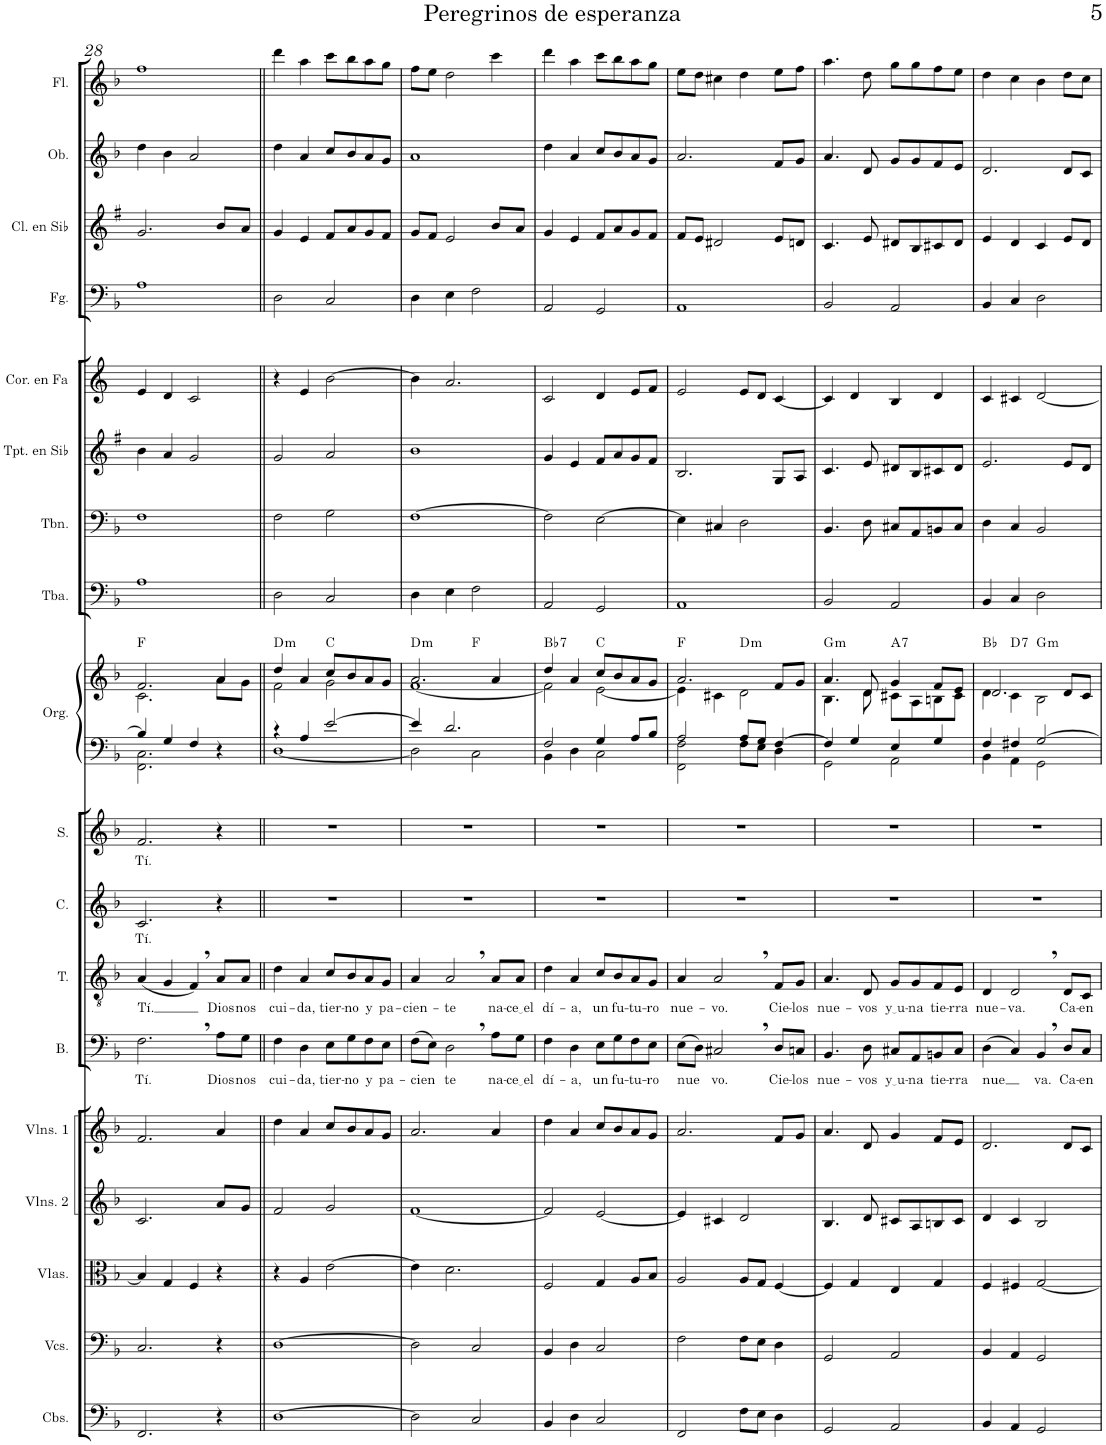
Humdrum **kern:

**kern	**kern	**kern	**kern	**kern	**kern	**text	**kern	**text	**kern	**text	**kern	**text	**harte	**kern	**kern	**harte	**kern	**kern	**kern	**kern	**kern	**kern	**kern	**kern
*part18	*part17	*part16	*part15	*part14	*part13	*part13	*part12	*part12	*part11	*part11	*part10	*part10	*part10	*part9	*part9	*part9	*part8	*part7	*part6	*part5	*part4	*part3	*part2	*part1
*staff19	*staff18	*staff17	*staff16	*staff15	*staff14	*staff14	*staff13	*staff13	*staff12	*staff12	*staff11	*staff11	*	*staff10	*staff9	*	*staff8	*staff7	*staff6	*staff5	*staff4	*staff3	*staff2	*staff1
*I"Contrabajos	*I"Violonchelos	*I"Violas	*I"Violines 2	*I"Violines 1	*I"Bajo	*	*I"Tenor	*	*I"Contralto	*	*I"Soprano	*	*	*I"Órgano	*	*	*I"Tuba	*I"Trombón	*I"Trompeta en Sib	*I"Trompa en Fa	*I"Fagot	*I"Clarinete en Sib	*I"Oboe	*I"Flauta
*I'Cbs.	*I'Vcs.	*I'Vlas.	*I'Vlns. 2	*I'Vlns. 1	*I'B.	*	*I'T.	*	*I'C.	*	*I'S.	*	*	*	*	*	*I'Tba.	*I'Tbn.	*I'Tpt. en Sib	*	*I'Fg.	*I'Cl. en Sib	*I'Ob.	*I'Fl.
!!LO:PB:g=z
*clefF4	*clefF4	*clefC3	*clefG2	*clefG2	*clefF4	*	*clefGv2	*	*clefG2	*	*clefG2	*	*	*clefF4	*clefG2	*	*clefF4	*clefF4	*clefG2	*clefG2	*clefF4	*clefG2	*clefG2	*clefG2
*Trd7c12	*	*	*	*	*	*	*	*	*	*	*	*	*	*	*	*	*	*	*Trd1c2	*Trd4c7	*	*Trd1c2	*	*
*k[b-]	*k[b-]	*k[b-]	*k[b-]	*k[b-]	*k[b-]	*	*k[b-]	*	*k[b-]	*	*k[b-]	*	*	*k[b-]	*k[b-]	*	*k[b-]	*k[b-]	*k[f#]	*k[]	*k[b-]	*k[f#]	*k[b-]	*k[b-]
*M4/4	*M4/4	*M4/4	*M4/4	*M4/4	*M4/4	*	*M4/4	*	*M4/4	*	*M4/4	*	*	*M4/4	*M4/4	*	*M4/4	*M4/4	*M4/4	*M4/4	*M4/4	*M4/4	*M4/4	*M4/4
*met(c)	*met(c)	*met(c)	*met(c)	*met(c)	*met(c)	*	*met(c)	*	*met(c)	*	*met(c)	*	*	*met(c)	*met(c)	*	*met(c)	*met(c)	*met(c)	*met(c)	*met(c)	*met(c)	*met(c)	*met(c)
=28	=28	=28	=28	=28	=28	=28	=28	=28	=28	=28	=28	=28	=28	=28	=28	=28	=28	=28	=28	=28	=28	=28	=28	=28
!	!	!	!	!	!	!LO:LY:b	!	!LO:LY:b	!	!LO:LY:b	!	!LO:LY:b	!	!	!	!	!	!	!	!	!	!	!	!
*	*	*	*	*	*	*	*	*	*	*	*	*	*	*^	*^	*	*	*	*	*	*	*	*	*
2.FF/	2.C/	4B-/]	2.c/	2.f/	2.F,\	Tí.	(4A/	Tí.	2.c/	Tí.	2.f/	Tí.	F:maj	4B-/]	2.FF\ 2.C\	2.f/	2.c\	F:maj	1A	1F	4b\	4e/	1A	2.g/	4dd\	1ff
.	.	4G/	.	.	.	.	4G/	.	.	.	.	.	.	4G/	.	.	.	.	.	.	4a/	4d/	.	.	4b-\	.
.	.	4F/	.	.	.	.	4F,/)	.	.	.	.	.	.	4F/	.	.	.	.	.	.	2g/	2c/	.	.	2a/	.
!	!	!	!	!	!	!LO:LY:b	!	!LO:LY:b	!	!	!	!	!	!	!	!	!	!	!	!	!	!	!	!	!	!
4r	4r	4r	8a/L	4a/	8A\L	Dios	8A/L	Dios	4r	.	4r	.	.	4r	4ryy	4a/	8a\L	.	.	.	.	.	.	8b/L	.	.
!	!	!	!	!	!	!LO:LY:b	!	!LO:LY:b	!	!	!	!	!	!	!	!	!	!	!	!	!	!	!	!	!	!
.	.	.	8g/J	.	8G\J	nos	8A/J	nos	.	.	.	.	.	.	.	.	8g\J	.	.	.	.	.	.	8a/J	.	.
=29||	=29||	=29||	=29||	=29||	=29||	=29||	=29||	=29||	=29||	=29||	=29||	=29||	=29||	=29||	=29||	=29||	=29||	=29||	=29||	=29||	=29||	=29||	=29||	=29||	=29||	=29||
!	!	!	!	!	!	!LO:LY:b	!	!LO:LY:b	!	!	!	!	!LO:H:kt=m	!	!	!	!	!LO:H:kt=m	!	!	!	!	!	!	!	!
*	*	*	*	*	*	*	*	*	*	*	*^	*	*	*	*	*	*	*	*	*	*	*	*	*	*	*
[1D	[1D	4r	2f/	4dd\	4F\	cui-	4d\	cui-	1r	.	1r	2ryy	.	D:min	4r	[1D	4dd/	2f\	D:min	2D\	2F\	2g/	4r	2D\	4g/	4dd\	4ddd\
!	!	!	!	!	!	!LO:LY:b	!	!LO:LY:b	!	!	!	!	!	!	!	!	!	!	!	!	!	!	!	!	!	!	!
.	.	4A/	.	4a/	4D\	-da,	4A/	-da,	.	.	.	.	.	.	4A/	.	4a/	.	.	.	.	.	4e/	.	4e/	4a/	4aa\
!	!	!	!	!	!	!LO:LY:b	!	!LO:LY:b	!	!	!	!	!	!	!	!	!	!	!	!	!	!	!	!	!	!	!
.	.	[2e\	2g/	8cc/L	8E\L	tier-	8c/L	tier-	.	.	.	2ryy	.	C:maj	[2e/	.	8cc/L	2g\	C:maj	2C/	2G\	2a/	[2b\	2C/	8f#/L	8cc/L	8ccc\L
!	!	!	!	!	!	!LO:LY:b	!	!LO:LY:b	!	!	!	!	!	!	!	!	!	!	!	!	!	!	!	!	!	!	!
.	.	.	.	8b-/	8G\	-no	8B-/	-no	.	.	.	.	.	.	.	.	8b-/	.	.	.	.	.	.	.	8a/	8b-/	8bb-\
!	!	!	!	!	!	!LO:LY:b	!	!LO:LY:b	!	!	!	!	!	!	!	!	!	!	!	!	!	!	!	!	!	!	!
.	.	.	.	8a/	8F\	y	8A/	y	.	.	.	.	.	.	.	.	8a/	.	.	.	.	.	.	.	8g/	8a/	8aa\
!	!	!	!	!	!	!LO:LY:b	!	!LO:LY:b	!	!	!	!	!	!	!	!	!	!	!	!	!	!	!	!	!	!	!
.	.	.	.	8g/J	8E\J	pa-	8G/J	pa-	.	.	.	.	.	.	.	.	8g/J	.	.	.	.	.	.	.	8f#/J	8g/J	8gg\J
*	*	*	*	*	*	*	*	*	*	*	*	*	*	*	*	*	*v	*v	*	*	*	*	*	*	*	*	*
=30	=30	=30	=30	=30	=30	=30	=30	=30	=30	=30	=30	=30	=30	=30	=30	=30	=30	=30	=30	=30	=30	=30	=30	=30	=30	=30
!	!	!	!	!	!	!LO:LY:b	!	!LO:LY:b	!	!	!	!	!	!LO:H:kt=m	!	!	!	!LO:H:kt=m	!	!	!	!	!	!	!	!
*	*	*	*	*	*	*	*	*	*	*	*	*	*	*	*	*	*^	*	*	*	*	*	*	*	*	*
*	*	*	*	*	*	*	*	*	*	*	*	*	*	*	*	*	*	*^	*	*	*	*	*	*	*	*	*
2D\]	2D\]	4e\]	[1f	2.a/	(8F\L	-cien	4A/	-cien-	1r	.	1r	2ryy	.	D:min	4e/]	2D\]	2.a/	[1f	2ryy	D:min	4D\	[1F	1b	4b\]	4D\	8g/L	1a	8ff\L
.	.	.	.	.	8E\J)	.	.	.	.	.	.	.	.	.	.	.	.	.	.	.	.	.	.	.	.	8f#/J	.	8ee\J
!	!	!	!	!	!	!LO:LY:b	!	!LO:LY:b	!	!	!	!	!	!	!	!	!	!	!	!	!	!	!	!	!	!	!	!
.	.	2.d\	.	.	2D,\	te	2A,/	-te	.	.	.	.	.	.	2.d/	.	.	.	.	.	4E\	.	.	2.a/	4E\	2e/	.	2dd\
2C/	2C/	.	.	.	.	.	.	.	.	.	.	2ryy	.	F:maj	.	2C\	.	.	2ryy	F:maj	2F\	.	.	.	2F\	.	.	.
!	!	!	!	!	!	!LO:LY:b	!	!LO:LY:b	!	!	!	!	!	!	!	!	!	!	!	!	!	!	!	!	!	!	!	!
.	.	.	.	4a/	8A\L	na-	8A/L	na-	.	.	.	.	.	.	.	.	4a/	.	.	.	.	.	.	.	.	8b/L	.	4ccc\
!	!	!	!	!	!	!LO:LY:b	!	!LO:LY:b	!	!	!	!	!	!	!	!	!	!	!	!	!	!	!	!	!	!	!	!
.	.	.	.	.	8G\J	ce el	8A/J	ce el	.	.	.	.	.	.	.	.	.	.	.	.	.	.	.	.	.	8a/J	.	.
=31	=31	=31	=31	=31	=31	=31	=31	=31	=31	=31	=31	=31	=31	=31	=31	=31	=31	=31	=31	=31	=31	=31	=31	=31	=31	=31	=31	=31
!	!	!	!	!	!	!LO:LY:b	!	!LO:LY:b	!	!	!	!	!	!LO:H:kt=7	!	!	!	!	!	!LO:H:kt=7	!	!	!	!	!	!	!	!
*	*	*	*	*	*	*	*	*	*	*	*	*	*	*	*	*	*	*v	*v	*	*	*	*	*	*	*	*	*
4BB-/	4BB-/	2F/	2f/]	4dd\	4F\	dí-	4d\	dí-	1r	.	1r	2ryy	.	Bb:7	2F/	4BB-\	4dd/	2f\]	Bb:7	2AA/	2F\]	4g/	2c/	2AA/	4g/	4dd\	4ddd\
!	!	!	!	!	!	!LO:LY:b	!	!LO:LY:b	!	!	!	!	!	!	!	!	!	!	!	!	!	!	!	!	!	!	!
4D\	4D\	.	.	4a/	4D\	-a,	4A/	-a,	.	.	.	.	.	.	.	4D\	4a/	.	.	.	.	4e/	.	.	4e/	4a/	4aa\
!	!	!	!	!	!	!LO:LY:b	!	!LO:LY:b	!	!	!	!	!	!	!	!	!	!	!	!	!	!	!	!	!	!	!
2C/	2C/	4G/	[2e/	8cc/L	8E\L	un	8c/L	un	.	.	.	2ryy	.	C:maj	4G/	2C\	8cc/L	[2e\	C:maj	2GG/	[2E\	8f#/L	4d/	2GG/	8f#/L	8cc/L	8ccc\L
!	!	!	!	!	!	!LO:LY:b	!	!LO:LY:b	!	!	!	!	!	!	!	!	!	!	!	!	!	!	!	!	!	!	!
.	.	.	.	8b-/	8G\	fu-	8B-/	fu-	.	.	.	.	.	.	.	.	8b-/	.	.	.	.	8a/	.	.	8a/	8b-/	8bb-\
!	!	!	!	!	!	!LO:LY:b	!	!LO:LY:b	!	!	!	!	!	!	!	!	!	!	!	!	!	!	!	!	!	!	!
.	.	8A/L	.	8a/	8F\	-tu-	8A/	-tu-	.	.	.	.	.	.	8A/L	.	8a/	.	.	.	.	8g/	8e/L	.	8g/	8a/	8aa\
!	!	!	!	!	!	!LO:LY:b	!	!LO:LY:b	!	!	!	!	!	!	!	!	!	!	!	!	!	!	!	!	!	!	!
.	.	8B-/J	.	8g/J	8E\J	-ro	8G/J	-ro	.	.	.	.	.	.	8B-/J	.	8g/J	.	.	.	.	8f#/J	8f/J	.	8f#/J	8g/J	8gg\J
=32	=32	=32	=32	=32	=32	=32	=32	=32	=32	=32	=32	=32	=32	=32	=32	=32	=32	=32	=32	=32	=32	=32	=32	=32	=32	=32	=32
!	!	!	!	!	!	!LO:LY:b	!	!LO:LY:b	!	!	!	!	!	!	!	!	!	!	!	!	!	!	!	!	!	!	!
2FF/	2F\	2A/	4e/]	2.a/	(8E\L	nue	4A/	nue-	1r	.	1r	2ryy	.	F:maj	2A/	2FF\ 2F\	2.a/	4e\]	F:maj	1AA	4E\]	2.B/	2e/	1AA	8f#/L	2.a/	8ee\L
.	.	.	.	.	8D\J)	.	.	.	.	.	.	.	.	.	.	.	.	.	.	.	.	.	.	.	8e/J	.	8dd\J
!	!	!	!	!	!	!LO:LY:b	!	!LO:LY:b	!	!	!	!	!	!	!	!	!	!	!	!	!	!	!	!	!	!	!
.	.	.	4c#X/	.	2C#X,/	vo.	2A,/	-vo.	.	.	.	.	.	.	.	.	.	4c#X\	.	.	4C#X/	.	.	.	2d#X/	.	4cc#X\
!	!	!	!	!	!	!	!	!	!	!	!	!	!	!LO:H:kt=m	!	!	!	!	!LO:H:kt=m	!	!	!	!	!	!	!	!
8F\L	8F\L	8A/L	2d/	.	.	.	.	.	.	.	.	2ryy	.	D:min	8A/L	8F\L	.	2d\	D:min	.	2D\	.	8e/L	.	.	.	4dd\
8E\J	8E\J	8G/J	.	.	.	.	.	.	.	.	.	.	.	.	8G/J	8E\J	.	.	.	.	.	.	8d/J	.	.	.	.
!	!	!	!	!	!	!LO:LY:b	!	!LO:LY:b	!	!	!	!	!	!	!	!	!	!	!	!	!	!	!	!	!	!	!
4D\	4D\	[4F/	.	8f/L	8D/L	Cie-	8F/L	Cie-	.	.	.	.	.	.	[4F/	4D\	8f/L	.	.	.	.	8G/L	[4c/	.	8e/L	8f/L	8ee\L
!	!	!	!	!	!	!LO:LY:b	!	!LO:LY:b	!	!	!	!	!	!	!	!	!	!	!	!	!	!	!	!	!	!	!
.	.	.	.	8g/J	8Cn/J	-los	8G/J	-los	.	.	.	.	.	.	.	.	8g/J	.	.	.	.	8A/J	.	.	8dn/J	8g/J	8ff\J
=33	=33	=33	=33	=33	=33	=33	=33	=33	=33	=33	=33	=33	=33	=33	=33	=33	=33	=33	=33	=33	=33	=33	=33	=33	=33	=33	=33
!	!	!	!	!	!	!LO:LY:b	!	!LO:LY:b	!	!	!	!	!	!LO:H:kt=m	!	!	!	!	!LO:H:kt=m	!	!	!	!	!	!	!	!
2GG/	2GG/	4F/]	4.B-/	4.a/	4.BB-/	nue-	4.A/	nue-	1r	.	1r	2ryy	.	G:min	4F/]	2GG\	4.a/	4.B-\	G:min	2BB-/	4.BB-/	4.c/	4c/]	2BB-/	4.c/	4.a/	4.aa\
.	.	4G/	.	.	.	.	.	.	.	.	.	.	.	.	4G/	.	.	.	.	.	.	.	4d/	.	.	.	.
!	!	!	!	!	!	!LO:LY:b	!	!LO:LY:b	!	!	!	!	!	!	!	!	!	!	!	!	!	!	!	!	!	!	!
.	.	.	8d/	8d/	8D\	-vos	8D/	-vos	.	.	.	.	.	.	.	.	8d/	8d\	.	.	8D\	8e/	.	.	8e/	8d/	8dd\
!	!	!	!	!	!	!LO:LY:b	!	!LO:LY:b	!	!	!	!	!	!LO:H:kt=7	!	!	!	!	!LO:H:kt=7	!	!	!	!	!	!	!	!
2AA/	2AA/	4E/	8c#X/L	4g/	8C#X/L	y u	8G/L	y u	.	.	.	2ryy	.	A:7	4E/	2AA\	4g/	8c#X\L	A:7	2AA/	8C#X/L	8d#X/L	4B/	2AA/	8d#X/L	8g/L	8gg\L
!	!	!	!	!	!	!LO:LY:b	!	!LO:LY:b	!	!	!	!	!	!	!	!	!	!	!	!	!	!	!	!	!	!	!
.	.	.	8A/	.	8AA/	-na	8G/	-na	.	.	.	.	.	.	.	.	.	8A\	.	.	8AA/	8B/	.	.	8B/	8g/	8gg\
!	!	!	!	!	!	!LO:LY:b	!	!LO:LY:b	!	!	!	!	!	!	!	!	!	!	!	!	!	!	!	!	!	!	!
.	.	4G/	8Bn/	8f/L	8BBn/	tie-	8F/	tie-	.	.	.	.	.	.	4G/	.	8f/L	8Bn\	.	.	8BBn/	8c#X/	4d/	.	8c#X/	8f/	8ff\
!	!	!	!	!	!	!LO:LY:b	!	!LO:LY:b	!	!	!	!	!	!	!	!	!	!	!	!	!	!	!	!	!	!	!
.	.	.	8c#/J	8e/J	8C#/J	-rra	8E/J	-rra	.	.	.	.	.	.	.	.	8e/J	8c#\J	.	.	8C#/J	8d#/J	.	.	8d#/J	8e/J	8ee\J
=34	=34	=34	=34	=34	=34	=34	=34	=34	=34	=34	=34	=34	=34	=34	=34	=34	=34	=34	=34	=34	=34	=34	=34	=34	=34	=34	=34
!	!	!	!	!	!	!LO:LY:b	!	!LO:LY:b	!	!	!	!	!	!	!	!	!	!	!	!	!	!	!	!	!	!	!
*	*	*	*	*	*	*	*	*	*	*	*	*^	*	*	*	*	*	*	*	*	*	*	*	*	*	*	*
4BB-/	4BB-/	4F/	4d/	2.d/	(4D\	nue	4D/	nue-	1r	.	1r	4ryy	2ryy	.	Bb:maj	4F/	4BB-\	2.d/	4d\	Bb:maj	4BB-/	4D\	2.e/	4c/	4BB-/	4e/	2.d/	4dd\
!	!	!	!	!	!	!	!	!LO:LY:b	!	!	!	!	!	!	!LO:H:kt=7	!	!	!	!	!LO:H:kt=7	!	!	!	!	!	!	!	!
4AA/	4AA/	4F#X/	4c/	.	4C/)	.	2D,/	-va.	.	.	.	2.ryy	.	.	D:7	4F#X/	4AA\	.	4c\	D:7	4C/	4C/	.	4c#X/	4C/	4d/	.	4cc\
!	!	!	!	!	!	!LO:LY:b	!	!	!	!	!	!	!	!	!LO:H:kt=m	!	!	!	!	!LO:H:kt=m	!	!	!	!	!	!	!	!
2GG/	2GG/	[2G/	2B-/	.	4BB-,/	va.	.	.	.	.	.	.	2ryy	.	G:min	[2G/	2GG\	.	2B-\	G:min	2D\	2BB-/	.	[2d/	2D\	4c/	.	4b-\
!	!	!	!	!	!	!LO:LY:b	!	!LO:LY:b	!	!	!	!	!	!	!	!	!	!	!	!	!	!	!	!	!	!	!	!
.	.	.	.	8d/L	8D/L	Ca-	8D/L	Ca-	.	.	.	.	.	.	.	.	.	8d/L	.	.	.	.	8e/L	.	.	8e/L	8d/L	8dd\L
!	!	!	!	!	!	!LO:LY:b	!	!LO:LY:b	!	!	!	!	!	!	!	!	!	!	!	!	!	!	!	!	!	!	!	!
.	.	.	.	8c/J	8C/J	-en	8C/J	-en	.	.	.	.	.	.	.	.	.	8c/J	.	.	.	.	8d/J	.	.	8d/J	8c/J	8cc\J
*	*	*	*	*	*	*	*	*	*	*	*v	*v	*v	*	*	*	*	*	*	*	*	*	*	*	*	*	*	*
*	*	*	*	*	*	*	*	*	*	*	*	*	*	*v	*v	*	*	*	*	*	*	*	*	*	*	*
*	*	*	*	*	*	*	*	*	*	*	*	*	*	*	*v	*v	*	*	*	*	*	*	*	*	*
=	=	=	=	=	=	=	=	=	=	=	=	=	=	=	=	=	=	=	=	=	=	=	=	=
*-	*-	*-	*-	*-	*-	*-	*-	*-	*-	*-	*-	*-	*-	*-	*-	*-	*-	*-	*-	*-	*-	*-	*-	*-
